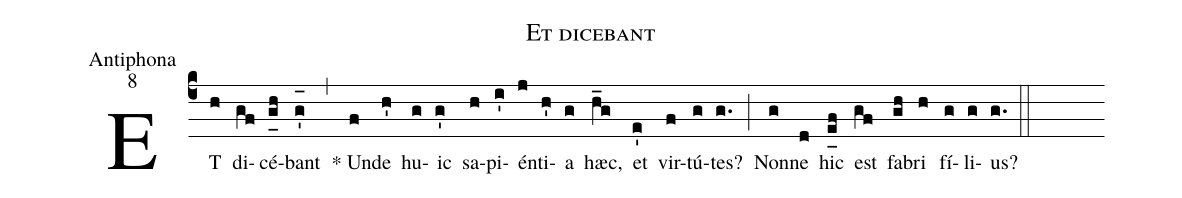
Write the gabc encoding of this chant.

name:Et dicebant;
office-part:Antiphona;
mode:8;
%%
(c4) ET(h) di(gf)cé(g_[uh:l]h)bant(g'_[oh:h]) (,) * Un(f)de(h') hu(g)ic(g') sa(h)pi(i')én(j)ti(h')a(g) hæc,(h_g) et(e') vir(f)tú(g)tes?(g.) (;) Non(g)ne(d) hic(e_[uh:l]f) est(gf) fa(gh)bri(h) fí(g)li(g)us?(g.) (::)

%<eu>E(j) u(j) o(i) u(j) a(h) e.</eu>(g.) (::)
